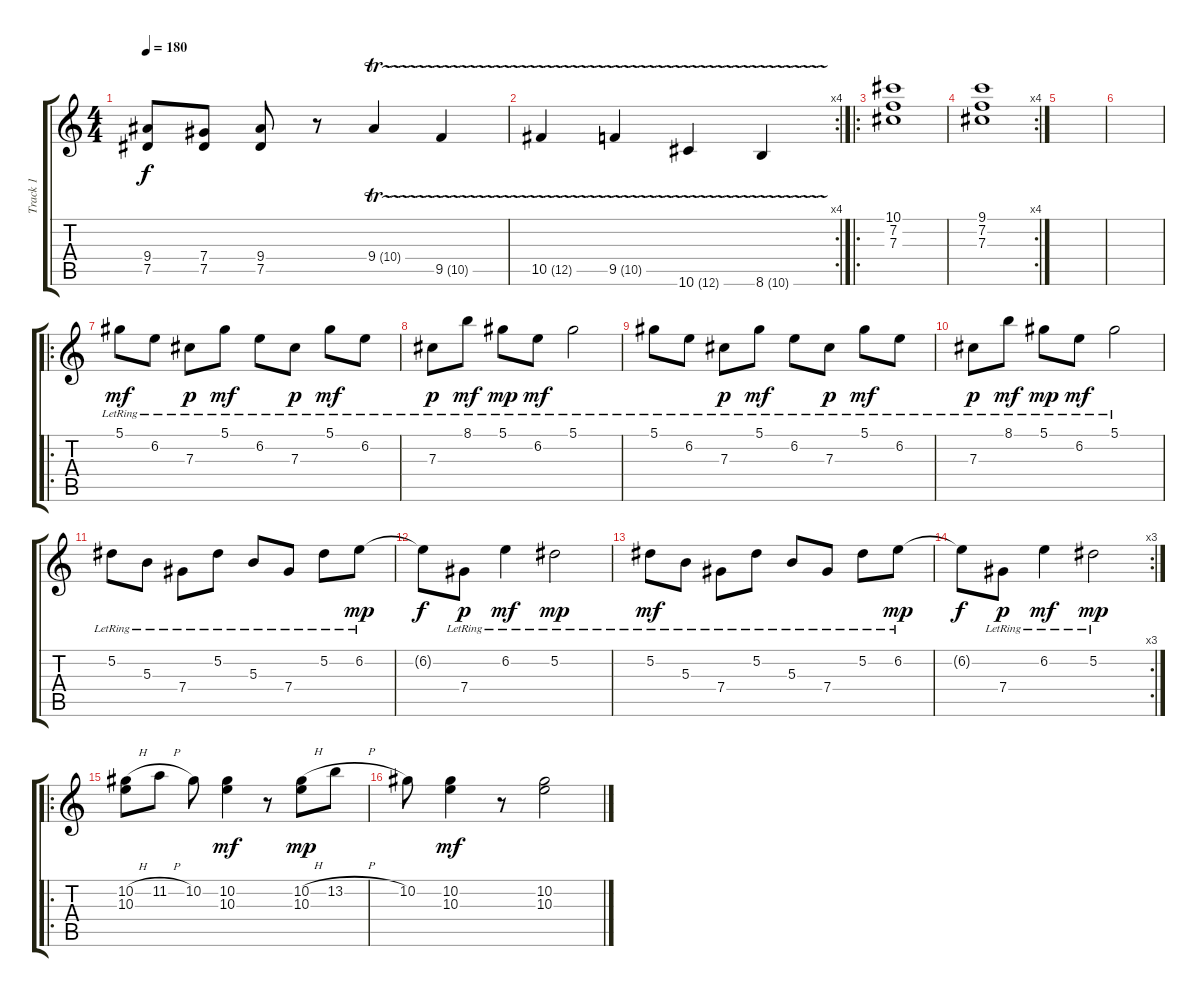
\track ("Track 1" "Track 1") {instrument distortionguitar}
\staff {score tabs}
\tuning (Eb4 Bb3 Gb3 Db3 Ab2 Eb2) {hide}
\ts (4 4)
\tempo 180
\clef g2
\ks c
(9.4 7.5).8{dy f} (7.4 7.5).8 (9.4 7.5).8 r.8 9.4{tr (10 16)}.4 9.5{tr (10 16)}.4 |
\rc 4
10.5{tr (12 16)}.4 9.5{tr (10 16)}.4 10.6{tr (12 16)}.4 8.6{tr (10 16)}.4 |
\ro
(10.1 7.2 7.3).1{volume 9 instrument overdrivenguitar} |
\rc 4
(9.1 7.2 7.3).1 |
|
|
\ro
5.1{lr}.8{dy mf instrument acousticguitarnylon} 6.2{lr}.8 7.3{lr}.8{dy p} 5.1{lr}.8{dy mf} 6.2{lr}.8 7.3{lr}.8{dy p} 5.1{lr}.8{dy mf} 6.2{lr}.8 |
7.3{lr}.8{dy p} 8.1{lr}.8{dy mf} 5.1{lr}.8{dy mp} 6.2{lr}.8{dy mf} 5.1{lr}.2 |
5.1{lr}.8 6.2{lr}.8 7.3{lr}.8{dy p} 5.1{lr}.8{dy mf} 6.2{lr}.8 7.3{lr}.8{dy p} 5.1{lr}.8{dy mf} 6.2{lr}.8 |
7.3{lr}.8{dy p} 8.1{lr}.8{dy mf} 5.1{lr}.8{dy mp} 6.2{lr}.8{dy mf} 5.1{lr}.2 |
5.2{lr}.8 5.3{lr}.8 7.4{lr}.8 5.2{lr}.8 5.3{lr}.8 7.4{lr}.8 5.2{lr}.8 6.2{lr}.8{dy mp} |
6.2{t}.8{dy f} 7.4{lr}.8{dy p} 6.2{lr}.4{dy mf} 5.2{lr}.2{dy mp} |
5.2{lr}.8{dy mf} 5.3{lr}.8 7.4{lr}.8 5.2{lr}.8 5.3{lr}.8 7.4{lr}.8 5.2{lr}.8 6.2{lr}.8{dy mp} |
\rc 3
6.2{t}.8{dy f} 7.4{lr}.8{dy p} 6.2{lr}.4{dy mf} 5.2{lr}.2{dy mp} |
\ro
(10.2{h} 10.3).8{volume 13 instrument distortionguitar} 11.2{h}.8 10.2.8 (10.2 10.3).4{dy mf} r.8 (10.2{h} 10.3).8{dy mp} 13.2{h}.8 |
10.2.8 (10.2 10.3).4{dy mf} r.8 (10.2 10.3).2
